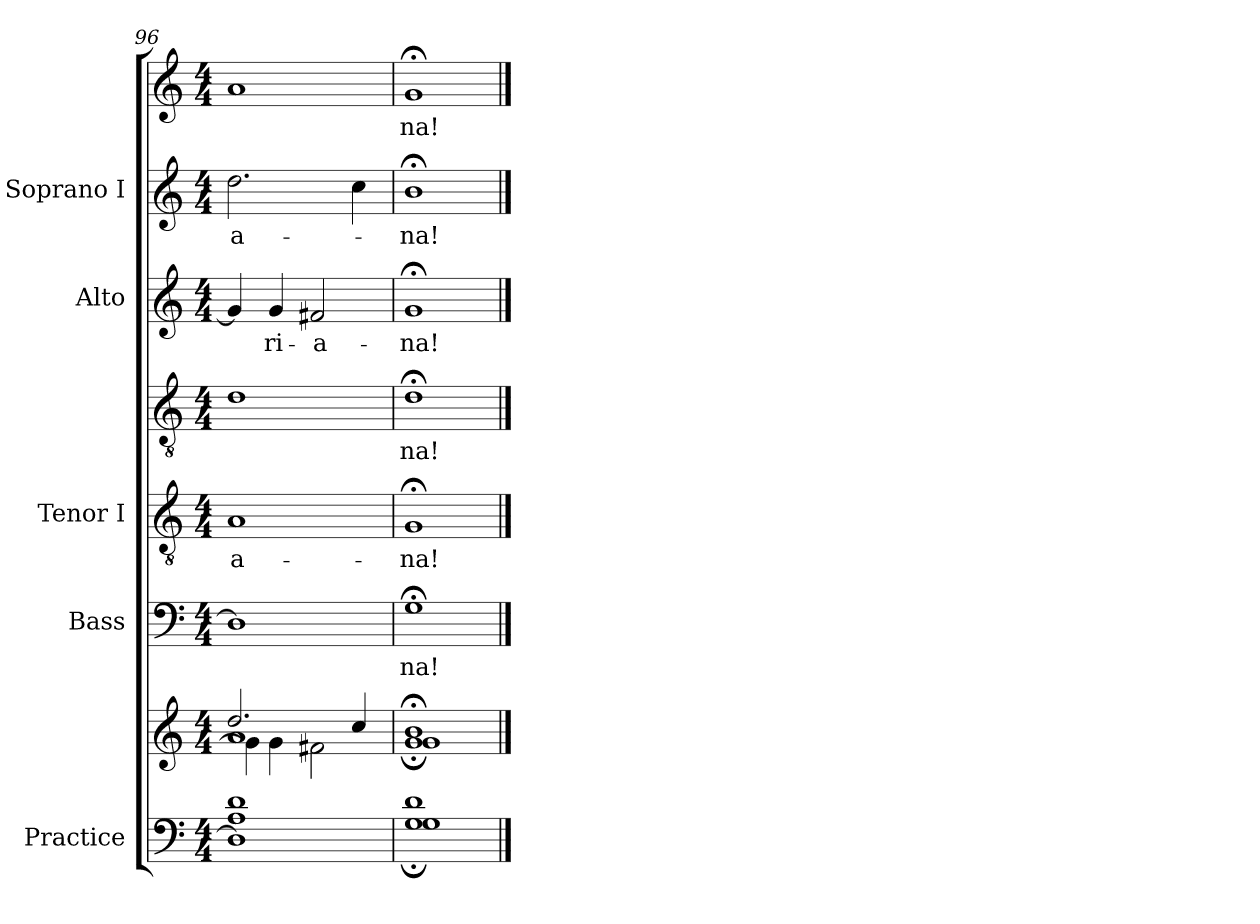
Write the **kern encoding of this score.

**kern	**kern	**kern	**text	**kern	**text	**kern	**text	**kern	**text	**kern	**text	**kern	**text
*part5	*part5	*part4	*part4	*part3	*part3	*part3	*part3	*part2	*part2	*part1	*part1	*part1	*part1
*staff8	*staff7	*staff6	*staff6	*staff5	*staff5	*staff4	*staff4	*staff3	*staff3	*staff2	*staff2	*staff1	*staff1
*I"Practice	*	*I"Bass	*	*I"Tenor I	*	*	*	*I"Alto	*	*I"Soprano I	*	*	*
*	*	*I'B	*	*I'T	*	*	*	*I'A	*	*I'S	*	*	*
*clefF4	*clefG2	*clefF4	*	*clefGv2	*	*clefGv2	*	*clefG2	*	*clefG2	*	*clefG2	*
*k[]	*k[]	*k[]	*	*k[]	*	*k[]	*	*k[]	*	*k[]	*	*k[]	*
*C:	*C:	*C:	*	*C:	*	*C:	*	*C:	*	*C:	*	*C:	*
*M4/4	*M4/4	*M4/4	*	*M4/4	*	*M4/4	*	*M4/4	*	*M4/4	*	*M4/4	*
=96	=96	=96	=96	=96	=96	=96	=96	=96	=96	=96	=96	=96	=96
*^	*^	*	*	*	*	*	*	*	*	*	*	*	*
*	*^	*	*^	*	*	*	*	*	*	*	*	*	*	*	*
!	!	!	!	!	!	!	!	!	!LO:LY:b	!	!	!	!	!	!LO:LY:b	!	!
1d/	1A\	1D\]	1a/	2.dd/	4g\]	1D]	.	1A	-a-	1d	.	4g]	.	2.dd	-a-	1a	.
!	!	!	!	!	!	!	!	!	!	!	!	!	!LO:LY:b	!	!	!	!
.	.	.	.	.	4g\	.	.	.	.	.	.	4g	ri-	.	.	.	.
!	!	!	!	!	!	!	!	!	!	!	!	!	!LO:LY:b	!	!	!	!
.	.	.	.	.	2f#X\	.	.	.	.	.	.	2f#X	-a-	.	.	.	.
.	.	.	.	4cc/	.	.	.	.	.	.	.	.	.	4cc	.	.	.
=97	=97	=97	=97	=97	=97	=97	=97	=97	=97	=97	=97	=97	=97	=97	=97	=97	=97
!	!	!	!	!	!	!	!LO:LY:b	!	!LO:LY:b	!	!LO:LY:b	!	!LO:LY:b	!	!LO:LY:b	!	!LO:LY:b
1d/	1G;\	1G\	1g;</	1b;<\	1g\	1G;<	na!	1G;<	na!	1d;<	-na!	1g;<	-na!	1b;<	na!	1g;<	na!
*v	*v	*v	*	*	*	*	*	*	*	*	*	*	*	*	*	*	*
*	*v	*v	*v	*	*	*	*	*	*	*	*	*	*	*	*
==	==	==	==	==	==	==	==	==	==	==	==	==	==
*-	*-	*-	*-	*-	*-	*-	*-	*-	*-	*-	*-	*-	*-
